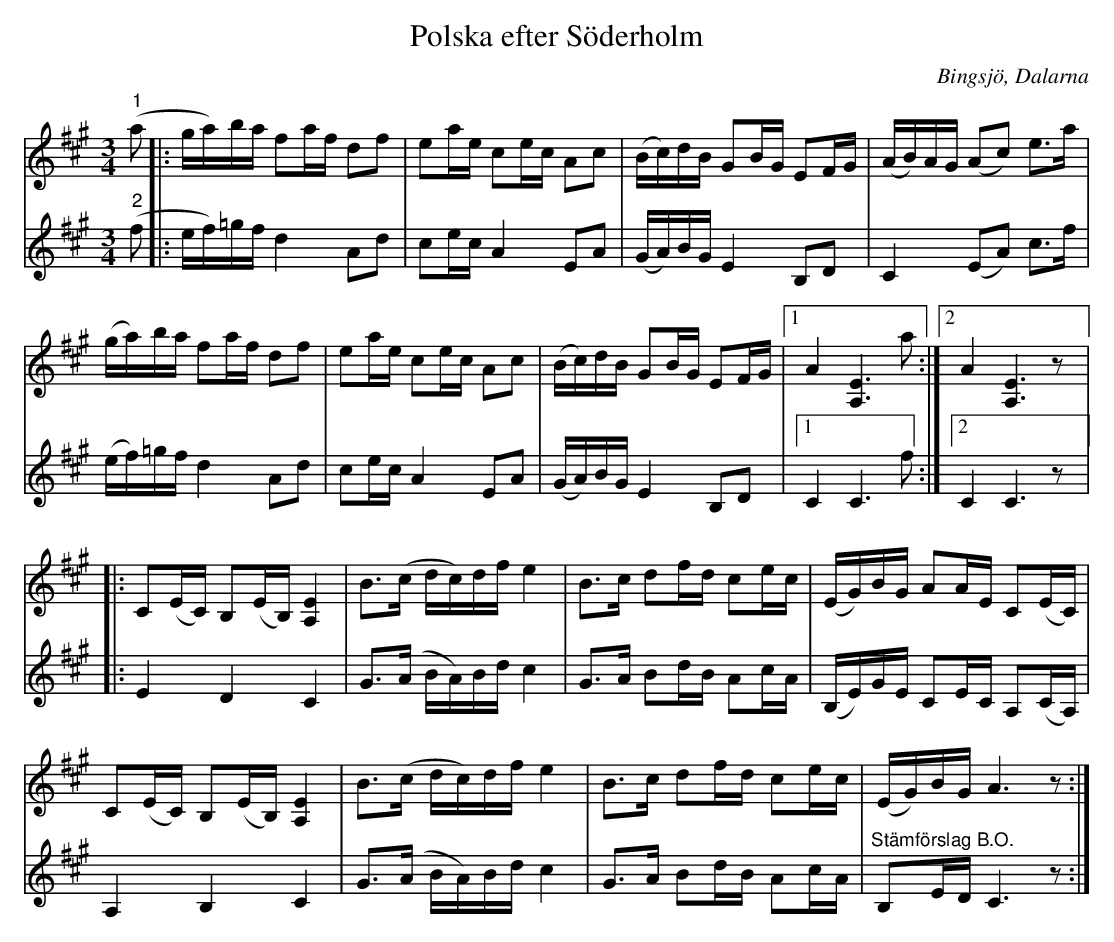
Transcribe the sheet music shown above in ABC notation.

X:1
T:Polska efter Söderholm
O:Bingsjö, Dalarna
L:1/16
M:3/4
K:A
V:1
"^1" (a2 |: ga)ba f2af d2f2 | e2ae c2ec A2c2 | (Bc)dB G2BG E2FG | (AB)AG (A2c2) e2>a2 |
(ga)ba f2af d2f2 | e2ae c2ec A2c2 | (Bc)dB G2BG E2FG |1 A4 [A,E]6 a2 :|2 A4 [A,E]6 z2 |:
C2(EC) B,2(EB,) [A,E]4 | B2>(c2 dc)df e4 | B2>c2 d2fd c2ec | (EG)BG A2AE C2(EC) |
C2(EC) B,2(EB,) [A,E]4 | B2>(c2 dc)df e4 | B2>c2 d2fd c2ec | (EG)BG A6 z2 :|
V:2
"^2" (f2 |: ef)=gf d4 A2d2 | c2ec A4 E2A2 | (GA)BG E4 B,2D2 | C4 (E2A2) c2>f2 |
(ef)=gf d4 A2d2 | c2ec A4 E2A2 | (GA)BG E4 B,2D2 |1 C4 C6 f2 :|2 C4 C6 z2 |:
E4 D4 C4 | G2>(A2 BA)Bd c4 | G2>A2 B2dB A2cA | (B,E)GE C2EC A,2(CA,) |
A,4 B,4 C4 | G2>(A2 BA)Bd c4 | G2>A2 B2dB A2cA | "^Stämförslag B.O." B,2ED C6 z2 :|
